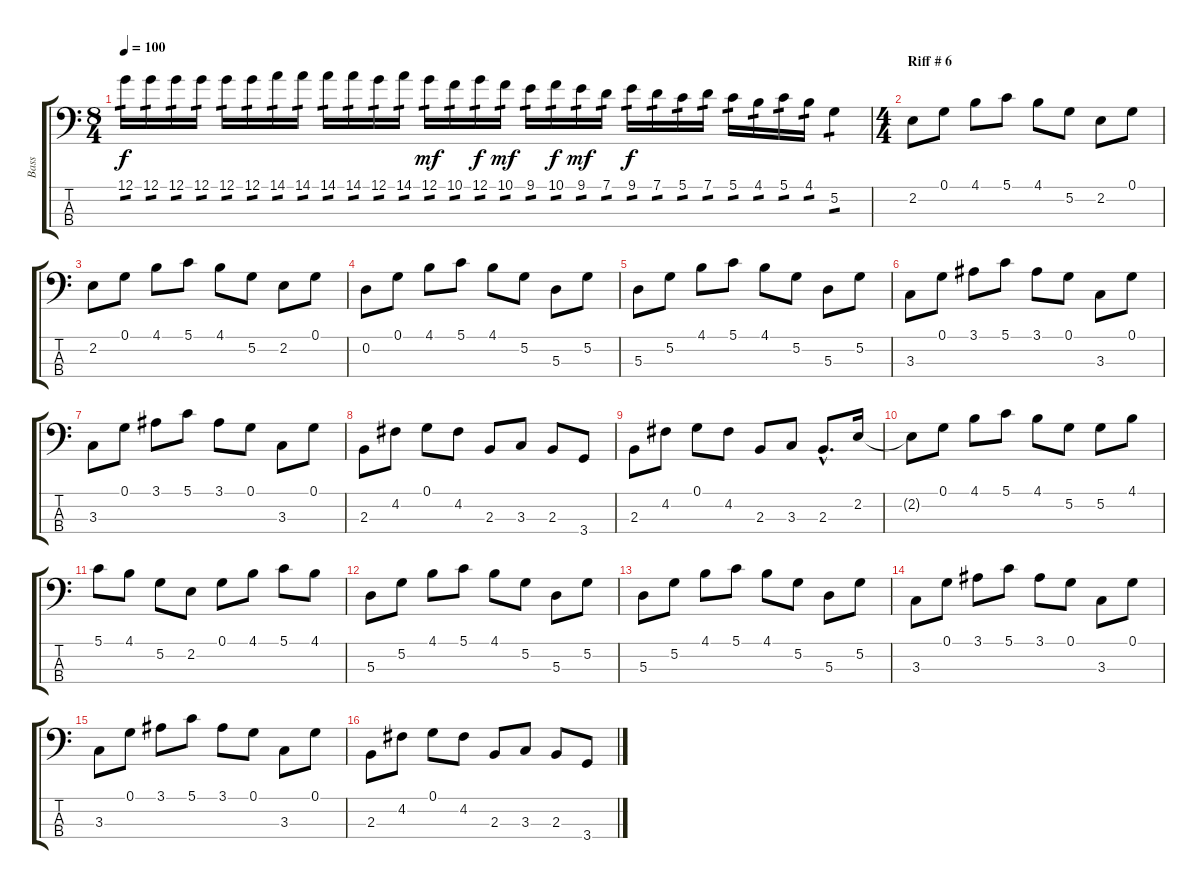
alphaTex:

\track ("Bass" "Bass") {instrument electricbasspick}
\staff {score tabs}
\tuning (G2 D2 A1 E1) {hide}
\ts (8 4)
\tempo 100
\clef f4
\ks c
12.1.16{tp 1 dy f} 12.1.16{tp 1} 12.1.16{tp 1} 12.1.16{tp 1} 12.1.16{tp 1} 12.1.16{tp 1} 14.1.16{tp 1} 14.1.16{tp 1} 14.1.16{tp 1} 14.1.16{tp 1} 12.1.16{tp 1} 14.1.16{tp 1} 12.1.16{tp 1 dy mf} 10.1.16{tp 1} 12.1.16{tp 1 dy f} 10.1.16{tp 1 dy mf} 9.1.16{tp 1} 10.1.16{tp 1 dy f} 9.1.16{tp 1 dy mf} 7.1.16{tp 1} 9.1.16{tp 1 dy f} 7.1.16{tp 1} 5.1.16{tp 1} 7.1.16{tp 1} 5.1.16{tp 1} 4.1.16{tp 1} 5.1.16{tp 1} 4.1.16{tp 1} 5.2.4{tp 1} |
\ts (4 4)
\section ("" "Riff # 6")
2.2.8 0.1.8 4.1.8 5.1.8 4.1.8 5.2.8 2.2.8 0.1.8 |
2.2.8 0.1.8 4.1.8 5.1.8 4.1.8 5.2.8 2.2.8 0.1.8 |
0.2.8 0.1.8 4.1.8 5.1.8 4.1.8 5.2.8 5.3.8 5.2.8 |
5.3.8 5.2.8 4.1.8 5.1.8 4.1.8 5.2.8 5.3.8 5.2.8 |
3.3.8 0.1.8 3.1.8 5.1.8 3.1.8 0.1.8 3.3.8 0.1.8 |
3.3.8 0.1.8 3.1.8 5.1.8 3.1.8 0.1.8 3.3.8 0.1.8 |
2.3.8 4.2.8 0.1.8 4.2.8 2.3.8 3.3.8 2.3.8 3.4.8 |
2.3.8 4.2.8 0.1.8 4.2.8 2.3.8 3.3.8 2.3{hac}.8{d} 2.2.16 |
2.2{t}.8 0.1.8 4.1.8 5.1.8 4.1.8 5.2.8 5.2.8 4.1.8 |
5.1.8 4.1.8 5.2.8 2.2.8 0.1.8 4.1.8 5.1.8 4.1.8 |
5.3.8 5.2.8 4.1.8 5.1.8 4.1.8 5.2.8 5.3.8 5.2.8 |
5.3.8 5.2.8 4.1.8 5.1.8 4.1.8 5.2.8 5.3.8 5.2.8 |
3.3.8 0.1.8 3.1.8 5.1.8 3.1.8 0.1.8 3.3.8 0.1.8 |
3.3.8 0.1.8 3.1.8 5.1.8 3.1.8 0.1.8 3.3.8 0.1.8 |
2.3.8 4.2.8 0.1.8 4.2.8 2.3.8 3.3.8 2.3.8 3.4.8
